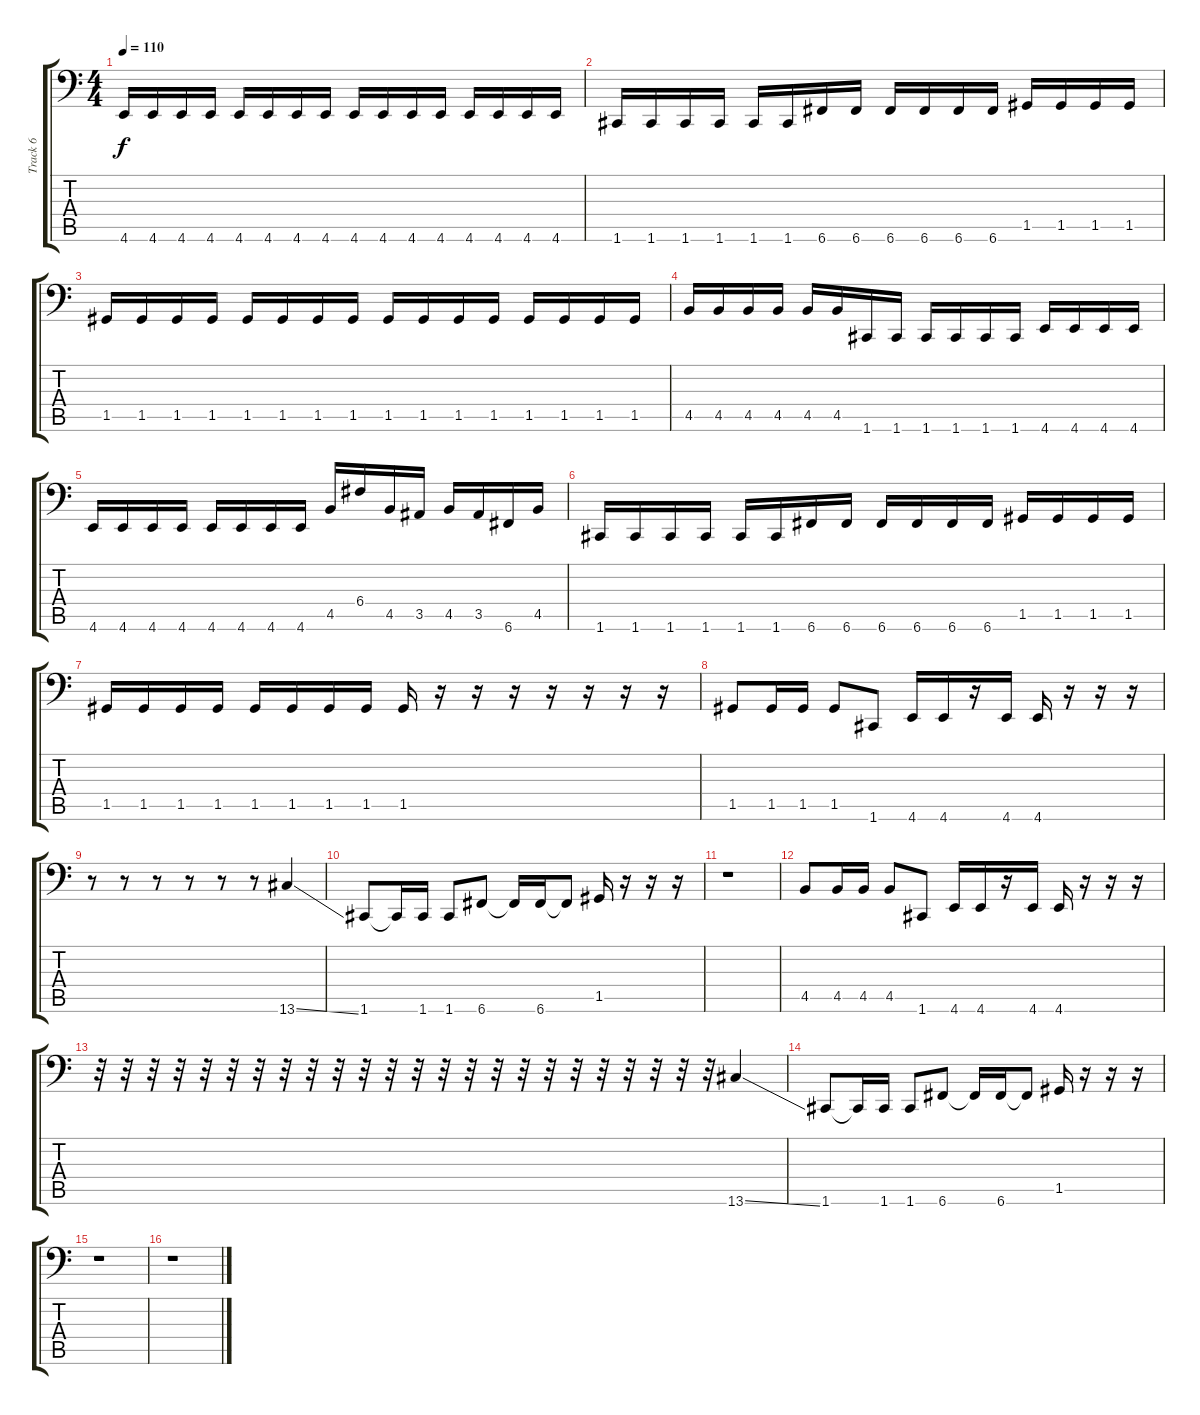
\track ("Track 6" "Track 6") {instrument electricbasspick}
\staff {score tabs}
\tuning (D3 A2 F2 C2 G1 C1) {hide}
\ts (4 4)
\tempo 110
\clef f4
\ks c
4.6.16{dy f} 4.6.16 4.6.16 4.6.16 4.6.16 4.6.16 4.6.16 4.6.16 4.6.16 4.6.16 4.6.16 4.6.16 4.6.16 4.6.16 4.6.16 4.6.16 |
1.6.16 1.6.16 1.6.16 1.6.16 1.6.16 1.6.16 6.6.16 6.6.16 6.6.16 6.6.16 6.6.16 6.6.16 1.5.16 1.5.16 1.5.16 1.5.16 |
1.5.16 1.5.16 1.5.16 1.5.16 1.5.16 1.5.16 1.5.16 1.5.16 1.5.16 1.5.16 1.5.16 1.5.16 1.5.16 1.5.16 1.5.16 1.5.16 |
4.5.16 4.5.16 4.5.16 4.5.16 4.5.16 4.5.16 1.6.16 1.6.16 1.6.16 1.6.16 1.6.16 1.6.16 4.6.16 4.6.16 4.6.16 4.6.16 |
4.6.16 4.6.16 4.6.16 4.6.16 4.6.16 4.6.16 4.6.16 4.6.16 4.5.16 6.4.16 4.5.16 3.5.16 4.5.16 3.5.16 6.6.16 4.5.16 |
1.6.16 1.6.16 1.6.16 1.6.16 1.6.16 1.6.16 6.6.16 6.6.16 6.6.16 6.6.16 6.6.16 6.6.16 1.5.16 1.5.16 1.5.16 1.5.16 |
1.5.16 1.5.16 1.5.16 1.5.16 1.5.16 1.5.16 1.5.16 1.5.16 1.5.16 r.16 r.16 r.16 r.16 r.16 r.16 r.16 |
1.5.8 1.5.16 1.5.16 1.5.8 1.6.8 4.6.16 4.6.16 r.16 4.6.16 4.6.16 r.16 r.16 r.16 |
r.8 r.8 r.8 r.8 r.8 r.8 13.6{ss}.4 |
1.6.8 1.6{t}.16 1.6.16 1.6.8 6.6.8 6.6{t}.16 6.6.16 6.6{t}.8 1.5.16 r.16 r.16 r.16 |
r.1 |
4.5.8 4.5.16 4.5.16 4.5.8 1.6.8 4.6.16 4.6.16 r.16 4.6.16 4.6.16 r.16 r.16 r.16 |
r.32 r.32 r.32 r.32 r.32 r.32 r.32 r.32 r.32 r.32 r.32 r.32 r.32 r.32 r.32 r.32 r.32 r.32 r.32 r.32 r.32 r.32 r.32 r.32 13.6{ss}.4 |
1.6.8 1.6{t}.16 1.6.16 1.6.8 6.6.8 6.6{t}.16 6.6.16 6.6{t}.8 1.5.16 r.16 r.16 r.16 |
r.1 |
r.1
